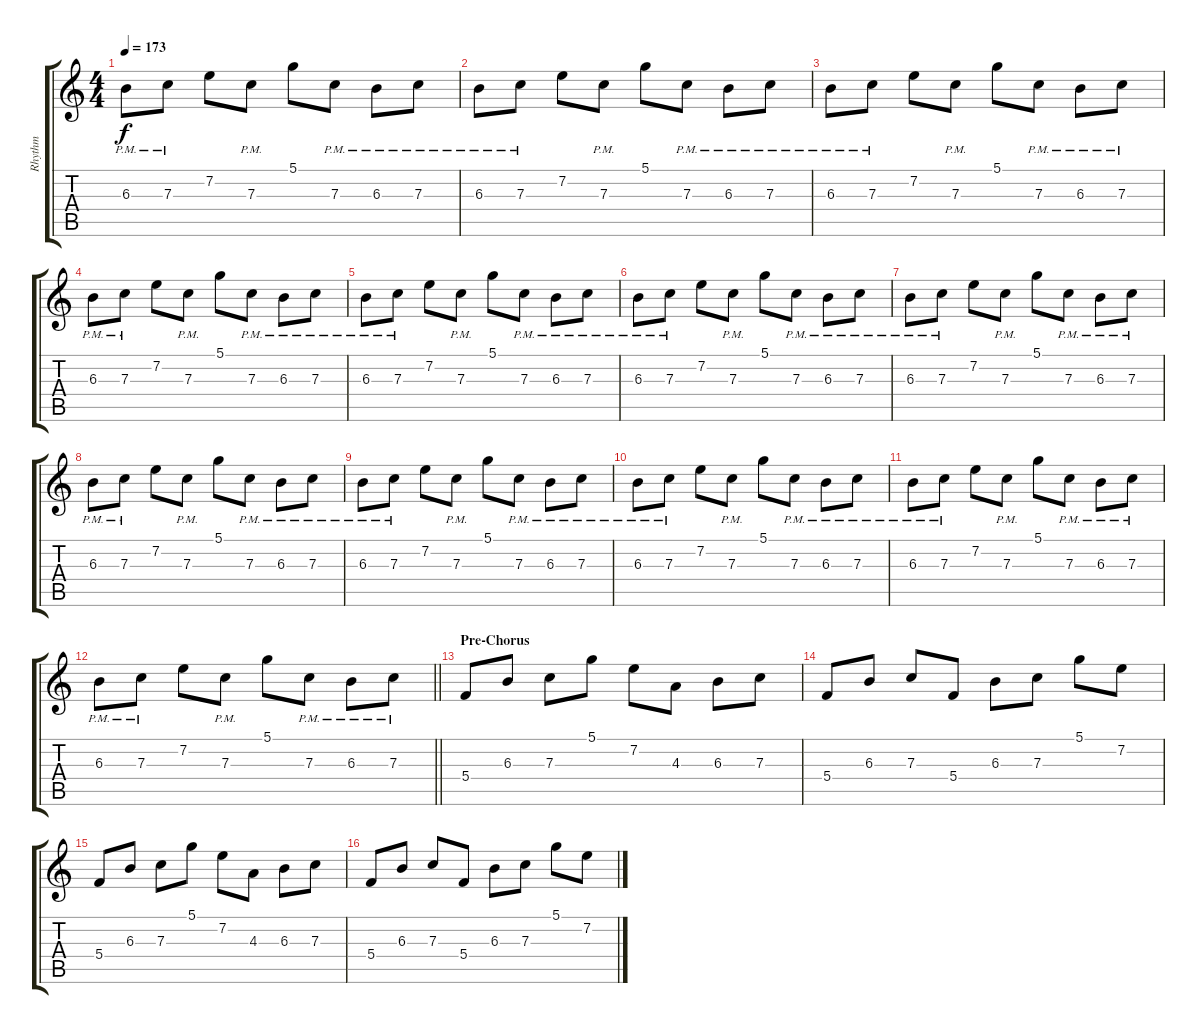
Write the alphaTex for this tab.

\track ("Rhythm" "Rhythm") {instrument distortionguitar}
\staff {score tabs}
\tuning (D4 A3 F3 C3 G2 C2) {hide}
\ts (4 4)
\tempo 173
\clef g2
\ks c
6.3{pm}.8{dy f} 7.3{pm}.8 7.2.8 7.3{pm}.8 5.1.8 7.3{pm}.8 6.3{pm}.8 7.3{pm}.8 |
6.3{pm}.8 7.3{pm}.8 7.2.8 7.3{pm}.8 5.1.8 7.3{pm}.8 6.3{pm}.8 7.3{pm}.8 |
6.3{pm}.8 7.3{pm}.8 7.2.8 7.3{pm}.8 5.1.8 7.3{pm}.8 6.3{pm}.8 7.3{pm}.8 |
6.3{pm}.8 7.3{pm}.8 7.2.8 7.3{pm}.8 5.1.8 7.3{pm}.8 6.3{pm}.8 7.3{pm}.8 |
6.3{pm}.8 7.3{pm}.8 7.2.8 7.3{pm}.8 5.1.8 7.3{pm}.8 6.3{pm}.8 7.3{pm}.8 |
6.3{pm}.8 7.3{pm}.8 7.2.8 7.3{pm}.8 5.1.8 7.3{pm}.8 6.3{pm}.8 7.3{pm}.8 |
6.3{pm}.8 7.3{pm}.8 7.2.8 7.3{pm}.8 5.1.8 7.3{pm}.8 6.3{pm}.8 7.3{pm}.8 |
6.3{pm}.8 7.3{pm}.8 7.2.8 7.3{pm}.8 5.1.8 7.3{pm}.8 6.3{pm}.8 7.3{pm}.8 |
6.3{pm}.8 7.3{pm}.8 7.2.8 7.3{pm}.8 5.1.8 7.3{pm}.8 6.3{pm}.8 7.3{pm}.8 |
6.3{pm}.8 7.3{pm}.8 7.2.8 7.3{pm}.8 5.1.8 7.3{pm}.8 6.3{pm}.8 7.3{pm}.8 |
6.3{pm}.8 7.3{pm}.8 7.2.8 7.3{pm}.8 5.1.8 7.3{pm}.8 6.3{pm}.8 7.3{pm}.8 |
\barLineRight lightlight
6.3{pm}.8 7.3{pm}.8 7.2.8 7.3{pm}.8 5.1.8 7.3{pm}.8 6.3{pm}.8 7.3{pm}.8 |
\section ("" "Pre-Chorus")
5.4.8 6.3.8 7.3.8 5.1.8 7.2.8 4.3.8 6.3.8 7.3.8 |
5.4.8 6.3.8 7.3.8 5.4.8 6.3.8 7.3.8 5.1.8 7.2.8 |
5.4.8 6.3.8 7.3.8 5.1.8 7.2.8 4.3.8 6.3.8 7.3.8 |
5.4.8 6.3.8 7.3.8 5.4.8 6.3.8 7.3.8 5.1.8 7.2.8
